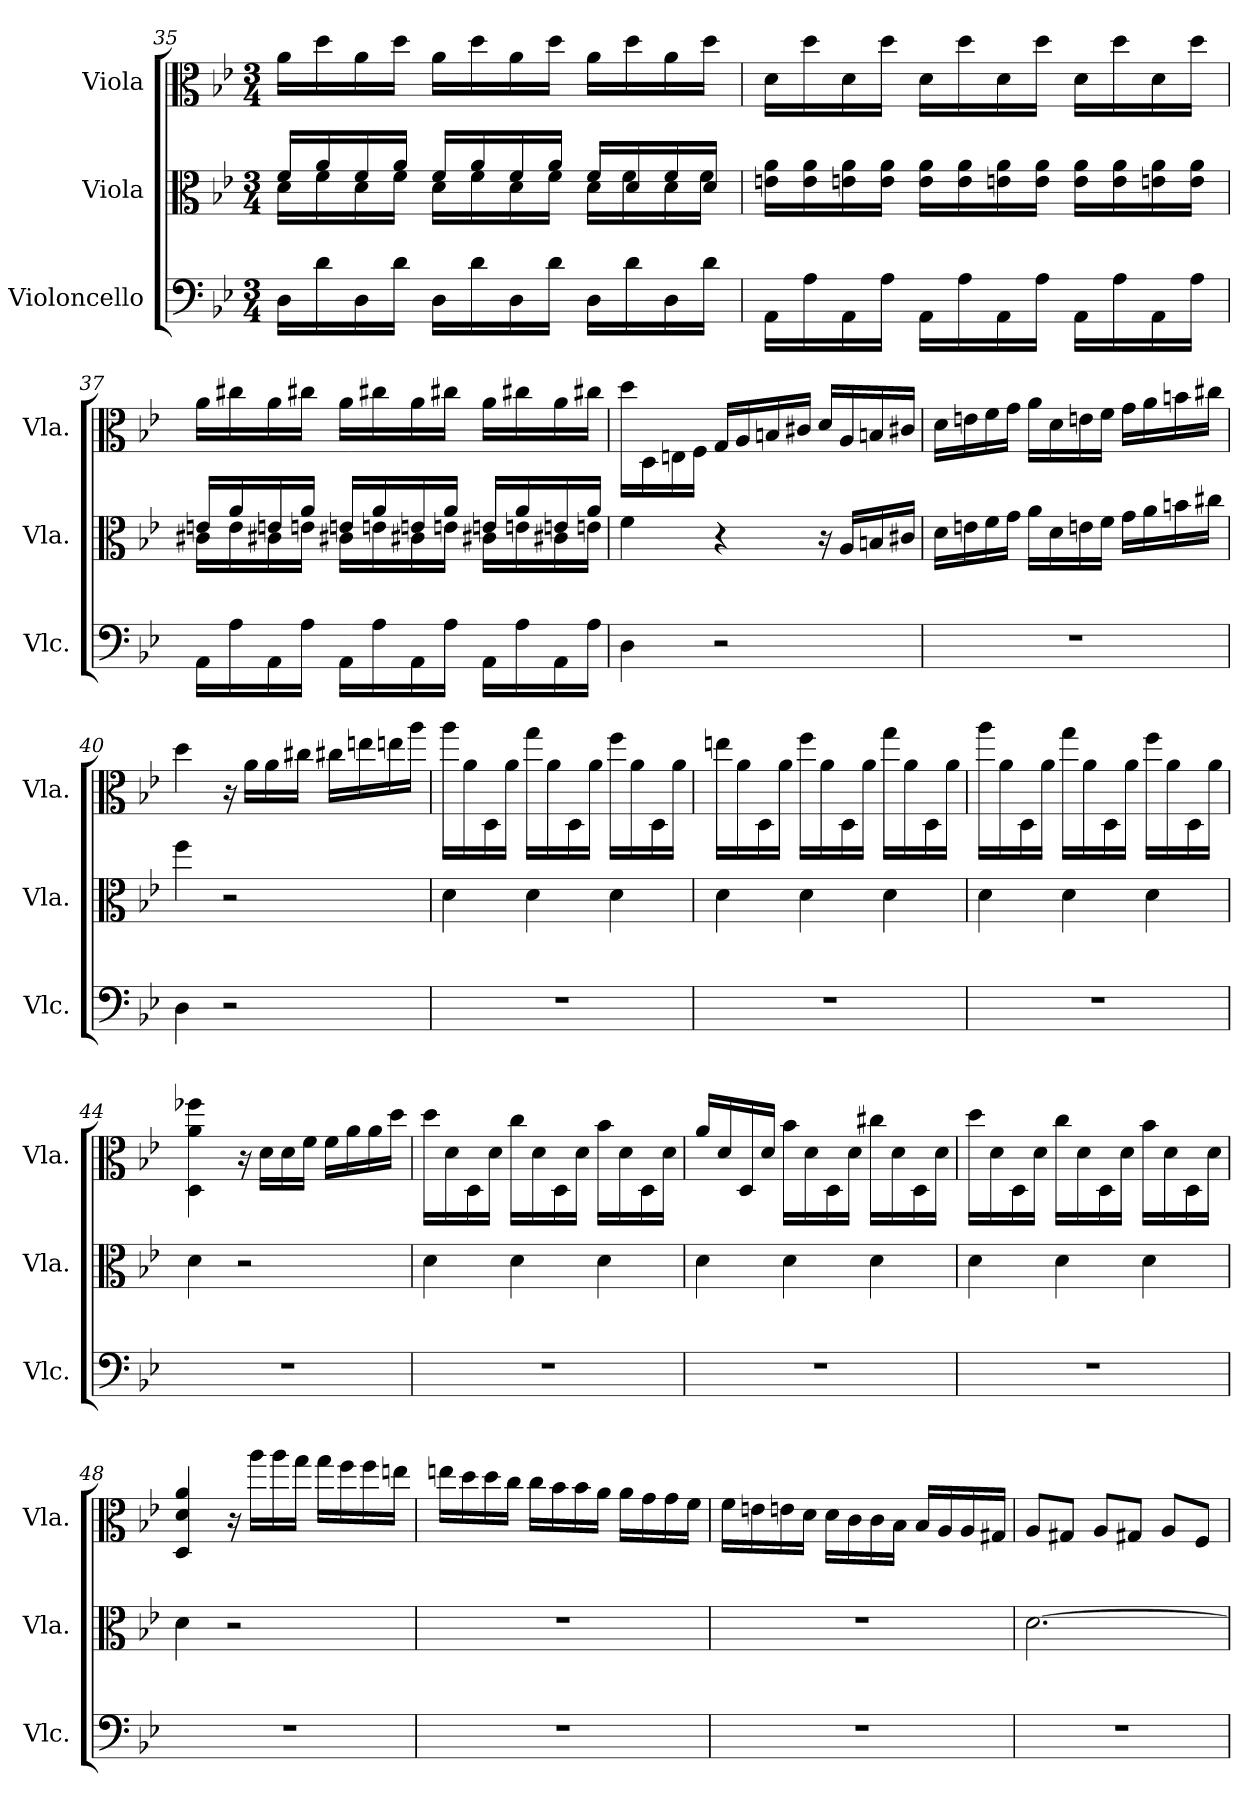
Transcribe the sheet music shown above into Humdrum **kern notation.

**kern	**kern	**kern
*part3	*part2	*part1
*staff3	*staff2	*staff1
*I"Violoncello	*I"Viola	*I"Viola
*I'Vlc.	*I'Vla.	*I'Vla.
*clefF4	*clefC3	*clefC3
*k[b-e-]	*k[b-e-]	*k[b-e-]
*M3/4	*M3/4	*M3/4
=35	=35	=35
*	*^	*
16D\LL	16f/LL	16d\LL	16a\LL
16d\	16a/	16f\	16dd\
16D\	16f/	16d\	16a\
16d\JJ	16a/JJ	16f\JJ	16dd\JJ
16D\LL	16f/LL	16d\LL	16a\LL
16d\	16a/	16f\	16dd\
16D\	16f/	16d\	16a\
16d\JJ	16a/JJ	16f\JJ	16dd\JJ
16D\LL	16f/LL	16d\LL	16a\LL
16d\	16d/	16f\	16dd\
16D\	16f/	16d\	16a\
16d\JJ	16d/JJ	16f\JJ	16dd\JJ
*	*v	*v	*
=36	=36	=36
16AA\LL	16eni\ 16a\LL	16d\LL
16A\	16e\ 16a\	16dd\
16AA\	16eni\ 16a\	16d\
16A\JJ	16e\ 16a\JJ	16dd\JJ
16AA\LL	16e\ 16a\LL	16d\LL
16A\	16e\ 16a\	16dd\
16AA\	16eni\ 16a\	16d\
16A\JJ	16e\ 16a\JJ	16dd\JJ
16AA\LL	16e\ 16a\LL	16d\LL
16A\	16e\ 16a\	16dd\
16AA\	16eni\ 16a\	16d\
16A\JJ	16e\ 16a\JJ	16dd\JJ
!!LO:LB:g=z
=37	=37	=37
*	*^	*
16AA\LL	16eni/LL	16c#X\LL	16a\LL
16A\	16a/	16e\	16cc#X\
16AA\	16eni/	16c#X\	16a\
16A\JJ	16a/JJ	16en\JJ	16cc#X\JJ
16AA\LL	16eni/LL	16c#X\LL	16a\LL
16A\	16a/	16en\	16cc#X\
16AA\	16eni/	16c#X\	16a\
16A\JJ	16a/JJ	16en\JJ	16cc#X\JJ
16AA\LL	16eni/LL	16c#X\LL	16a\LL
16A\	16a/	16en\	16cc#X\
16AA\	16eni/	16c#X\	16a\
16A\JJ	16a/JJ	16en\JJ	16cc#X\JJ
*	*v	*v	*
=38	=38	=38
4D\	4f\	16dd\LL
.	.	16D\
.	.	16En\
.	.	16F\JJ
2r	4r	16G/LL
.	.	16A/
.	.	16Bn/
.	.	16c#X/JJ
.	16r	16d/LL
.	16A/LL	16A/
.	16Bn/	16Bn/
.	16c#X/JJ	16c#X/JJ
=39	=39	=39
2.r	16d\LL	16d\LL
.	16en\	16en\
.	16f\	16f\
.	16g\JJ	16g\JJ
.	16a\LL	16a\LL
.	16d\	16d\
.	16en\	16en\
.	16f\JJ	16f\JJ
.	16g\LL	16g\LL
.	16a\	16a\
.	16bn\	16bn\
.	16cc#X\JJ	16cc#X\JJ
=40	=40	=40
4D\	4ff\	4dd\
2r	2r	16r
.	.	16a\LL
.	.	16a\
.	.	16cc#X\JJ
.	.	16cc#X\LL
.	.	16een\
.	.	16een\
.	.	16aa\JJ
=41	=41	=41
2.r	4d\	16aa\LL
.	.	16a\
.	.	16D\
.	.	16a\JJ
.	4d\	16gg\LL
.	.	16a\
.	.	16D\
.	.	16a\JJ
.	4d\	16ff\LL
.	.	16a\
.	.	16D\
.	.	16a\JJ
!!LO:PB:g=z
=42	=42	=42
2.r	4d\	16een\LL
.	.	16a\
.	.	16D\
.	.	16a\JJ
.	4d\	16ff\LL
.	.	16a\
.	.	16D\
.	.	16a\JJ
.	4d\	16gg\LL
.	.	16a\
.	.	16D\
.	.	16a\JJ
=43	=43	=43
2.r	4d\	16aa\LL
.	.	16a\
.	.	16D\
.	.	16a\JJ
.	4d\	16gg\LL
.	.	16a\
.	.	16D\
.	.	16a\JJ
.	4d\	16ff\LL
.	.	16a\
.	.	16D\
.	.	16a\JJ
=44	=44	=44
2.r	4d\	4D\ 4a\ 4ff-X\
.	2r	16r
.	.	16d\LL
.	.	16d\
.	.	16f\JJ
.	.	16f\LL
.	.	16a\
.	.	16a\
.	.	16dd\JJ
=45	=45	=45
2.r	4d\	16dd\LL
.	.	16d\
.	.	16D\
.	.	16d\JJ
.	4d\	16cc\LL
.	.	16d\
.	.	16D\
.	.	16d\JJ
.	4d\	16b-\LL
.	.	16d\
.	.	16D\
.	.	16d\JJ
=46	=46	=46
2.r	4d\	16a/LL
.	.	16d/
.	.	16D/
.	.	16d/JJ
.	4d\	16b-\LL
.	.	16d\
.	.	16D\
.	.	16d\JJ
.	4d\	16cc#X\LL
.	.	16d\
.	.	16D\
.	.	16d\JJ
=47	=47	=47
2.r	4d\	16dd\LL
.	.	16d\
.	.	16D\
.	.	16d\JJ
.	4d\	16cc\LL
.	.	16d\
.	.	16D\
.	.	16d\JJ
.	4d\	16b-\LL
.	.	16d\
.	.	16D\
.	.	16d\JJ
=48	=48	=48
2.r	4d\	4D/ 4d/ 4a/
.	2r	16r
.	.	16aa\LL
.	.	16aa\
.	.	16gg\JJ
.	.	16gg\LL
.	.	16ff\
.	.	16ff\
.	.	16een\JJ
!!LO:LB:g=z
=49	=49	=49
2.r	2.r	16een\LL
.	.	16dd\
.	.	16dd\
.	.	16cc\JJ
.	.	16cc\LL
.	.	16b-\
.	.	16b-\
.	.	16a\JJ
.	.	16a\LL
.	.	16g\
.	.	16g\
.	.	16f\JJ
=50	=50	=50
2.r	2.r	16f\LL
.	.	16en\
.	.	16en\
.	.	16d\JJ
.	.	16d\LL
.	.	16c\
.	.	16c\
.	.	16B-\JJ
.	.	16B-/LL
.	.	16A/
.	.	16A/
.	.	16G#X/JJ
=51	=51	=51
2.r	[2.d\	8A/L
.	.	8G#X/J
.	.	8A/L
.	.	8G#X/J
.	.	8A/L
.	.	8F/J
=	=	=
*-	*-	*-
